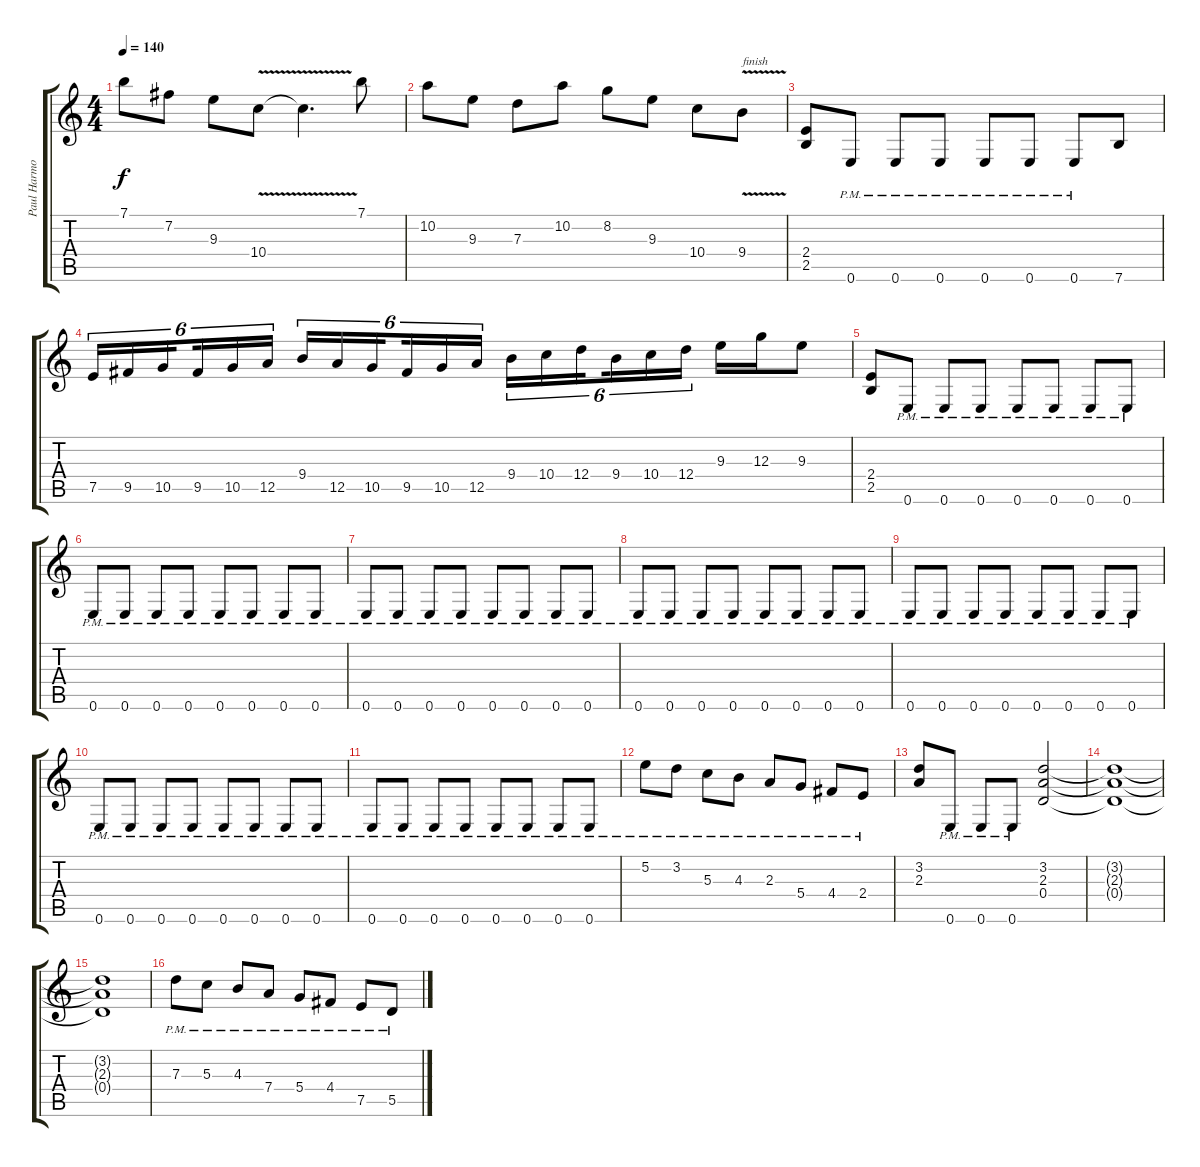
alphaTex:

\track ("Paul Harmony" "Paul Harmo") {instrument distortionguitar}
\staff {score tabs}
\tuning (E4 B3 G3 D3 A2 E2) {hide}
\ts (4 4)
\tempo 140
\clef g2
\ks c
7.1.8{dy f} 7.2.8 9.3.8 10.4{v}.8 10.4{t}.4{d} 7.1.8 |
10.2.8 9.3.8 7.3.8 10.2.8 8.2.8 9.3.8 10.4.8 9.4{v}.8{txt "finish"} |
(2.4 2.5).8 0.6{pm}.8 0.6{pm}.8 0.6{pm}.8 0.6{pm}.8 0.6{pm}.8 0.6{pm}.8 7.6.8 |
7.5.16{tu (6 4)} 9.5.16{tu (6 4)} 10.5.16{tu (6 4) beam splitsecondary} 9.5.16{tu (6 4)} 10.5.16{tu (6 4)} 12.5.16{tu (6 4)} 9.4.16{tu (6 4)} 12.5.16{tu (6 4)} 10.5.16{tu (6 4) beam splitsecondary} 9.5.16{tu (6 4)} 10.5.16{tu (6 4)} 12.5.16{tu (6 4)} 9.4.16{tu (6 4)} 10.4.16{tu (6 4)} 12.4.16{tu (6 4) beam splitsecondary} 9.4.16{tu (6 4)} 10.4.16{tu (6 4)} 12.4.16{tu (6 4)} 9.3.16 12.3.16 9.3.8 |
(2.4 2.5).8 0.6{pm}.8 0.6{pm}.8 0.6{pm}.8 0.6{pm}.8 0.6{pm}.8 0.6{pm}.8 0.6{pm}.8 |
0.6{pm}.8 0.6{pm}.8 0.6{pm}.8 0.6{pm}.8 0.6{pm}.8 0.6{pm}.8 0.6{pm}.8 0.6{pm}.8 |
0.6{pm}.8 0.6{pm}.8 0.6{pm}.8 0.6{pm}.8 0.6{pm}.8 0.6{pm}.8 0.6{pm}.8 0.6{pm}.8 |
0.6{pm}.8 0.6{pm}.8 0.6{pm}.8 0.6{pm}.8 0.6{pm}.8 0.6{pm}.8 0.6{pm}.8 0.6{pm}.8 |
0.6{pm}.8 0.6{pm}.8 0.6{pm}.8 0.6{pm}.8 0.6{pm}.8 0.6{pm}.8 0.6{pm}.8 0.6{pm}.8 |
0.6{pm}.8 0.6{pm}.8 0.6{pm}.8 0.6{pm}.8 0.6{pm}.8 0.6{pm}.8 0.6{pm}.8 0.6{pm}.8 |
0.6{pm}.8 0.6{pm}.8 0.6{pm}.8 0.6{pm}.8 0.6{pm}.8 0.6{pm}.8 0.6{pm}.8 0.6{pm}.8 |
5.2{pm}.8 3.2{pm}.8 5.3{pm}.8 4.3{pm}.8 2.3{pm}.8 5.4{pm}.8 4.4{pm}.8 2.4{pm}.8 |
(3.2 2.3).8 0.6{pm}.8 0.6{pm}.8 0.6{pm}.8 (3.2 2.3 0.4).2 |
(3.2{t} 2.3{t} 0.4{t}).1 |
(3.2{t} 2.3{t} 0.4{t}).1 |
7.3{pm}.8 5.3{pm}.8 4.3{pm}.8 7.4{pm}.8 5.4{pm}.8 4.4{pm}.8 7.5{pm}.8 5.5{pm}.8
